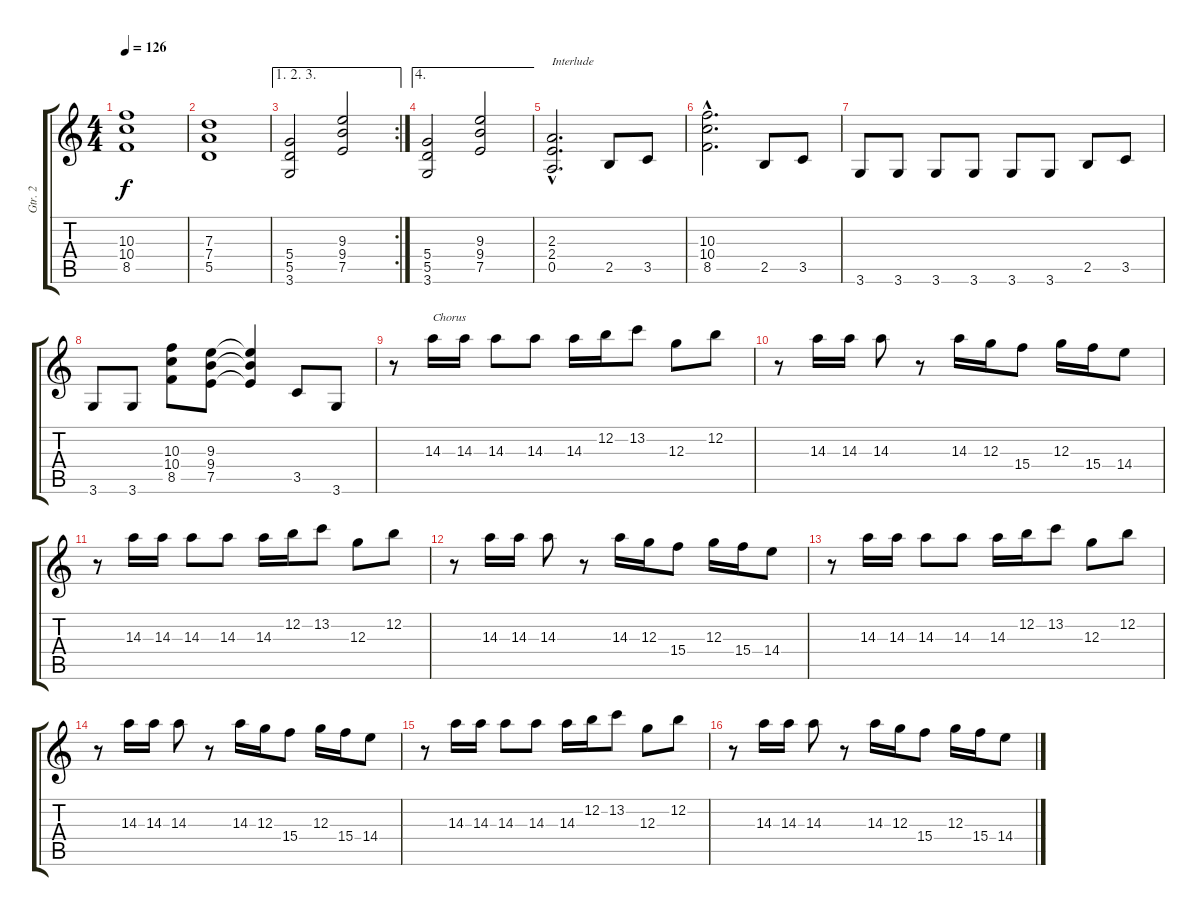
\track ("Gtr. 2" "Gtr. 2") {instrument distortionguitar}
\staff {score tabs}
\tuning (E4 B3 G3 D3 A2 E2) {hide}
\ts (4 4)
\tempo 126
\clef g2
\ks c
(10.3 10.4 8.5).1{dy f} |
(7.3 7.4 5.5).1 |
\ae (1 2 3)
\rc 2
(5.4 5.5 3.6).2 (9.3 9.4 7.5).2 |
\ae 4
(5.4 5.5 3.6).2 (9.3 9.4 7.5).2 |
(2.3{hac} 2.4{hac} 0.5{hac}).2{d txt "Interlude"} 2.5.8 3.5.8 |
(10.3{hac} 10.4{hac} 8.5{hac}).2{d} 2.5.8 3.5.8 |
3.6.8 3.6.8 3.6.8 3.6.8 3.6.8 3.6.8 2.5.8 3.5.8 |
3.6.8 3.6.8 (10.3 10.4 8.5).8 (9.3 9.4 7.5).8 (9.3{t} 9.4{t} 7.5{t}).4 3.5.8 3.6.8 |
r.8 14.3.16{txt "Chorus"} 14.3.16 14.3.8 14.3.8 14.3.16 12.2.16 13.2.8 12.3.8 12.2.8 |
r.8 14.3.16 14.3.16 14.3.8 r.8 14.3.16 12.3.16 15.4.8 12.3.16 15.4.16 14.4.8 |
r.8 14.3.16 14.3.16 14.3.8 14.3.8 14.3.16 12.2.16 13.2.8 12.3.8 12.2.8 |
r.8 14.3.16 14.3.16 14.3.8 r.8 14.3.16 12.3.16 15.4.8 12.3.16 15.4.16 14.4.8 |
r.8 14.3.16 14.3.16 14.3.8 14.3.8 14.3.16 12.2.16 13.2.8 12.3.8 12.2.8 |
r.8 14.3.16 14.3.16 14.3.8 r.8 14.3.16 12.3.16 15.4.8 12.3.16 15.4.16 14.4.8 |
r.8 14.3.16 14.3.16 14.3.8 14.3.8 14.3.16 12.2.16 13.2.8 12.3.8 12.2.8 |
r.8 14.3.16 14.3.16 14.3.8 r.8 14.3.16 12.3.16 15.4.8 12.3.16 15.4.16 14.4.8
